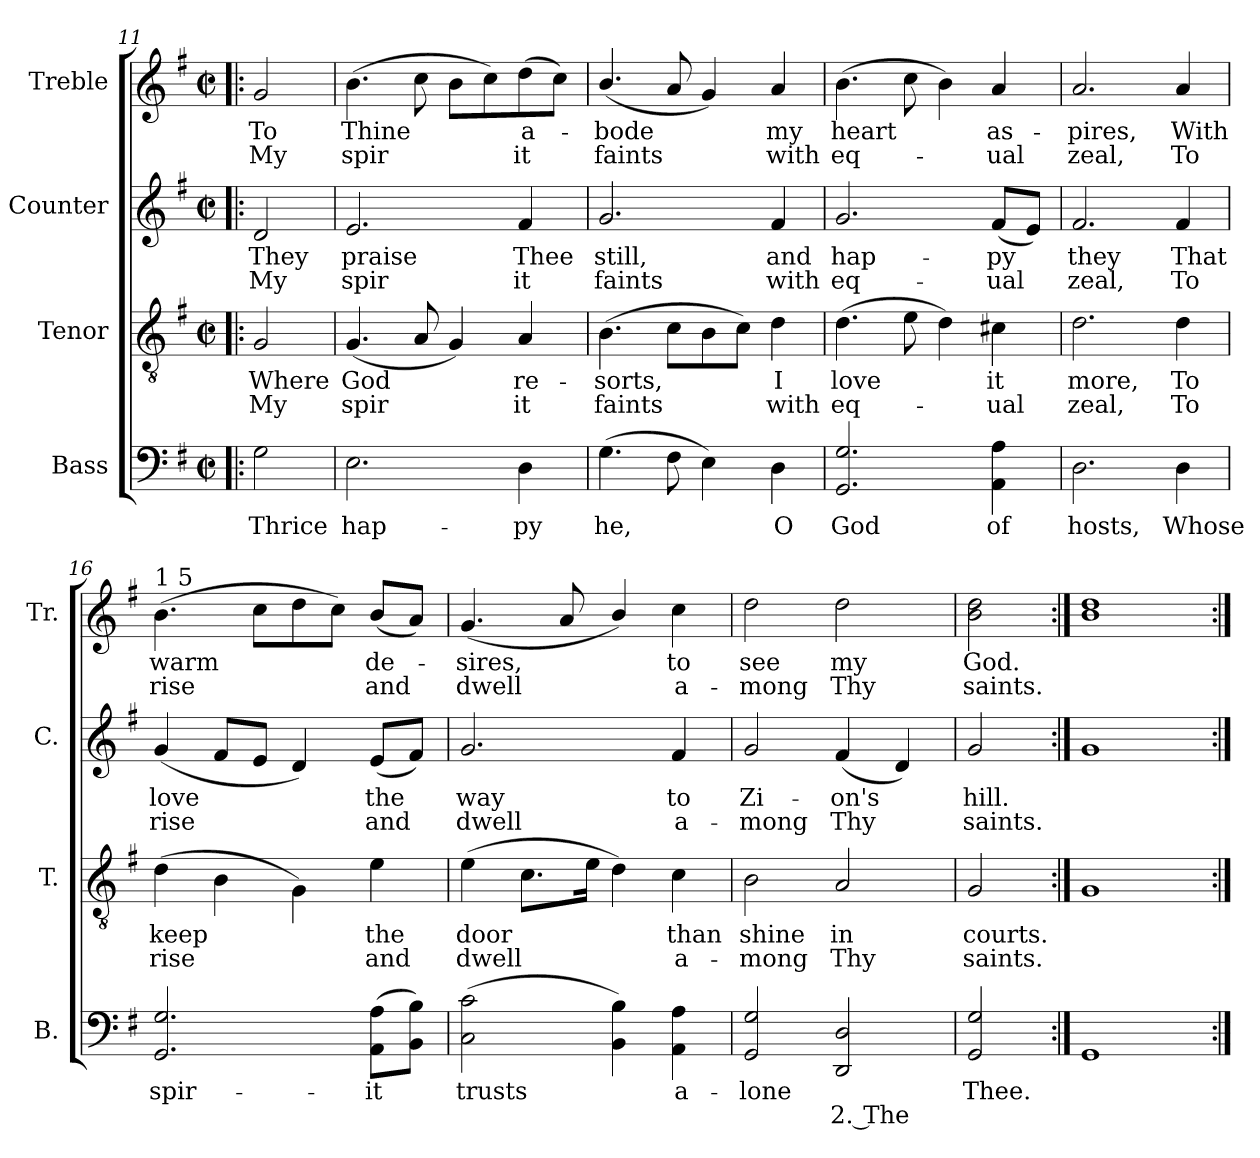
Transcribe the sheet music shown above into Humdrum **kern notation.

**kern	**text	**text	**kern	**text	**text	**kern	**text	**text	**kern	**text	**text
*part4	*part4	*part4	*part3	*part3	*part3	*part2	*part2	*part2	*part1	*part1	*part1
*staff4	*staff4	*staff4	*staff3	*staff3	*staff3	*staff2	*staff2	*staff2	*staff1	*staff1	*staff1
*I"Bass	*	*	*I"Tenor	*	*	*I"Counter	*	*	*I"Treble	*	*
*I'B.	*	*	*I'T.	*	*	*I'C.	*	*	*I'Tr.	*	*
*clefF4	*	*	*clefGv2	*	*	*clefG2	*	*	*clefG2	*	*
*k[f#]	*	*	*k[f#]	*	*	*k[f#]	*	*	*k[f#]	*	*
*G:	*	*	*G:	*	*	*G:	*	*	*G:	*	*
*M2/2	*	*	*M2/2	*	*	*M2/2	*	*	*M2/2	*	*
*met(c|)	*	*	*met(c|)	*	*	*met(c|)	*	*	*met(c|)	*	*
=11!|:	=11!|:	=11!|:	=11!|:	=11!|:	=11!|:	=11!|:	=11!|:	=11!|:	=11!|:	=11!|:	=11!|:
!	!LO:LY:b	!	!	!LO:LY:b	!LO:LY:b	!	!LO:LY:b	!LO:LY:b	!	!LO:LY:b	!LO:LY:b
2G\	Thrice	.	2G/	Where	My	2d/	They	My	2g/	To	My
=12	=12	=12	=12	=12	=12	=12	=12	=12	=12	=12	=12
!	!LO:LY:b	!	!	!LO:LY:b	!LO:LY:b	!	!LO:LY:b	!LO:LY:b	!	!LO:LY:b	!LO:LY:b
2.E\	hap-	.	(<4.G/	God	spir	2.e/	praise	spir	(>4.b\	Thine	spir
.	.	.	8A/	.	.	.	.	.	8cc\	.	.
.	.	.	4G/)	.	.	.	.	.	8b\L	.	.
.	.	.	.	.	.	.	.	.	8cc\)	.	.
!	!LO:LY:b	!	!	!LO:LY:b	!LO:LY:b	!	!LO:LY:b	!LO:LY:b	!	!LO:LY:b	!LO:LY:b
4D\	-py	.	4A/	re-	it	4f#/	Thee	it	(>8dd\	a-	it
.	.	.	.	.	.	.	.	.	8cc\J)	.	.
=13	=13	=13	=13	=13	=13	=13	=13	=13	=13	=13	=13
!	!LO:LY:b	!	!	!LO:LY:b	!LO:LY:b	!	!LO:LY:b	!LO:LY:b	!	!LO:LY:b	!LO:LY:b
(>4.G\	he,	.	(>4.B\	-sorts,	faints	2.g/	still,	faints	(<4.b/	-bode	faints
8F#\	.	.	8c\L	.	.	.	.	.	8a/	.	.
4E\)	.	.	8B\	.	.	.	.	.	4g/)	.	.
.	.	.	8c\J)	.	.	.	.	.	.	.	.
!	!LO:LY:b	!	!	!LO:LY:b	!LO:LY:b	!	!LO:LY:b	!LO:LY:b	!	!LO:LY:b	!LO:LY:b
4D\	O	.	4d\	I	with	4f#/	and	with	4a/	my	with
=14	=14	=14	=14	=14	=14	=14	=14	=14	=14	=14	=14
!	!LO:LY:b	!	!	!LO:LY:b	!LO:LY:b	!	!LO:LY:b	!LO:LY:b	!	!LO:LY:b	!LO:LY:b
2.GG/ 2.G/	God	.	(>4.d\	love	eq-	2.g/	hap-	eq-	(>4.b\	heart	eq-
.	.	.	8e\	.	.	.	.	.	8cc\	.	.
.	.	.	4d\)	.	.	.	.	.	4b\)	.	.
!	!LO:LY:b	!	!	!LO:LY:b	!LO:LY:b	!	!LO:LY:b	!LO:LY:b	!	!LO:LY:b	!LO:LY:b
4AA\ 4A\	of	.	4c#X\	it	-ual	(<8f#/L	-py	-ual	4a/	as-	-ual
.	.	.	.	.	.	8e/J)	.	.	.	.	.
=15	=15	=15	=15	=15	=15	=15	=15	=15	=15	=15	=15
!	!LO:LY:b	!	!	!LO:LY:b	!LO:LY:b	!	!LO:LY:b	!LO:LY:b	!	!LO:LY:b	!LO:LY:b
2.D\	hosts,	.	2.d\	more,	zeal,	2.f#/	they	zeal,	2.a/	-pires,	zeal,
!	!LO:LY:b	!	!	!LO:LY:b	!LO:LY:b	!	!LO:LY:b	!LO:LY:b	!	!LO:LY:b	!LO:LY:b
4D\	Whose	.	4d\	To	To	4f#/	That	To	4a/	With	To
!!LO:LB:g=z
=16	=16	=16	=16	=16	=16	=16	=16	=16	=16	=16	=16
!	!	!	!	!	!	!	!	!	!LO:TX:a:t=1 5	!	!
!	!LO:LY:b	!	!	!LO:LY:b	!LO:LY:b	!	!LO:LY:b	!LO:LY:b	!	!LO:LY:b	!LO:LY:b
2.GG/ 2.G/	spir-	.	(>4d\	keep	rise	(<4g/	love	rise	(>4.b\	warm	rise
.	.	.	4B\	.	.	8f#/L	.	.	.	.	.
.	.	.	.	.	.	8e/J	.	.	8cc\L	.	.
.	.	.	4G\)	.	.	4d/)	.	.	8dd\	.	.
.	.	.	.	.	.	.	.	.	8cc\J)	.	.
!	!LO:LY:b	!	!	!LO:LY:b	!LO:LY:b	!	!LO:LY:b	!LO:LY:b	!	!LO:LY:b	!LO:LY:b
(>8AA\ 8A\L	-it	.	4e\	the	and	(<8e/L	the	and	(<8b/L	de-	and
8BB\ 8B\J)	.	.	.	.	.	8f#/J)	.	.	8a/J)	.	.
=17	=17	=17	=17	=17	=17	=17	=17	=17	=17	=17	=17
!	!LO:LY:b	!	!	!LO:LY:b	!LO:LY:b	!	!LO:LY:b	!LO:LY:b	!	!LO:LY:b	!LO:LY:b
(>2C\ 2c\	trusts	.	(>4e\	door	dwell	2.g/	way	dwell	(<4.g/	-sires,	dwell
.	.	.	8.c\L	.	.	.	.	.	.	.	.
.	.	.	.	.	.	.	.	.	8a/	.	.
.	.	.	16e\Jk	.	.	.	.	.	.	.	.
4BB\ 4B\)	.	.	4d\)	.	.	.	.	.	4b/)	.	.
!	!LO:LY:b	!	!	!LO:LY:b	!LO:LY:b	!	!LO:LY:b	!LO:LY:b	!	!LO:LY:b	!LO:LY:b
4AA\ 4A\	a-	.	4c\	than	a-	4f#/	to	a-	4cc\	to	a-
=18	=18	=18	=18	=18	=18	=18	=18	=18	=18	=18	=18
!	!LO:LY:b	!	!	!LO:LY:b	!LO:LY:b	!	!LO:LY:b	!LO:LY:b	!	!LO:LY:b	!LO:LY:b
2GG/ 2G/	-lone	.	2B\	shine	-mong	2g/	Zi-	-mong	2dd\	see	-mong
!	!	!LO:LY:b	!	!LO:LY:b	!LO:LY:b	!	!LO:LY:b	!LO:LY:b	!	!LO:LY:b	!LO:LY:b
2DD/ 2D/	.	2. The	2A/	in	Thy	(<4f#/	-on's	Thy	2dd\	my	Thy
.	.	.	.	.	.	4d/)	.	.	.	.	.
=19	=19	=19	=19	=19	=19	=19	=19	=19	=19	=19	=19
!	!LO:LY:b	!	!	!LO:LY:b	!LO:LY:b	!	!LO:LY:b	!LO:LY:b	!	!LO:LY:b	!LO:LY:b
2GG/ 2G/	Thee.	.	2G/	courts.	saints.	2g/	hill.	saints.	2b\ 2dd\	God.	saints.
=20:|!	=20:|!	=20:|!	=20:|!	=20:|!	=20:|!	=20:|!	=20:|!	=20:|!	=20:|!	=20:|!	=20:|!
1GG	.	.	1G	.	.	1g	.	.	1b 1dd	.	.
=:|!	=:|!	=:|!	=:|!	=:|!	=:|!	=:|!	=:|!	=:|!	=:|!	=:|!	=:|!
*-	*-	*-	*-	*-	*-	*-	*-	*-	*-	*-	*-
